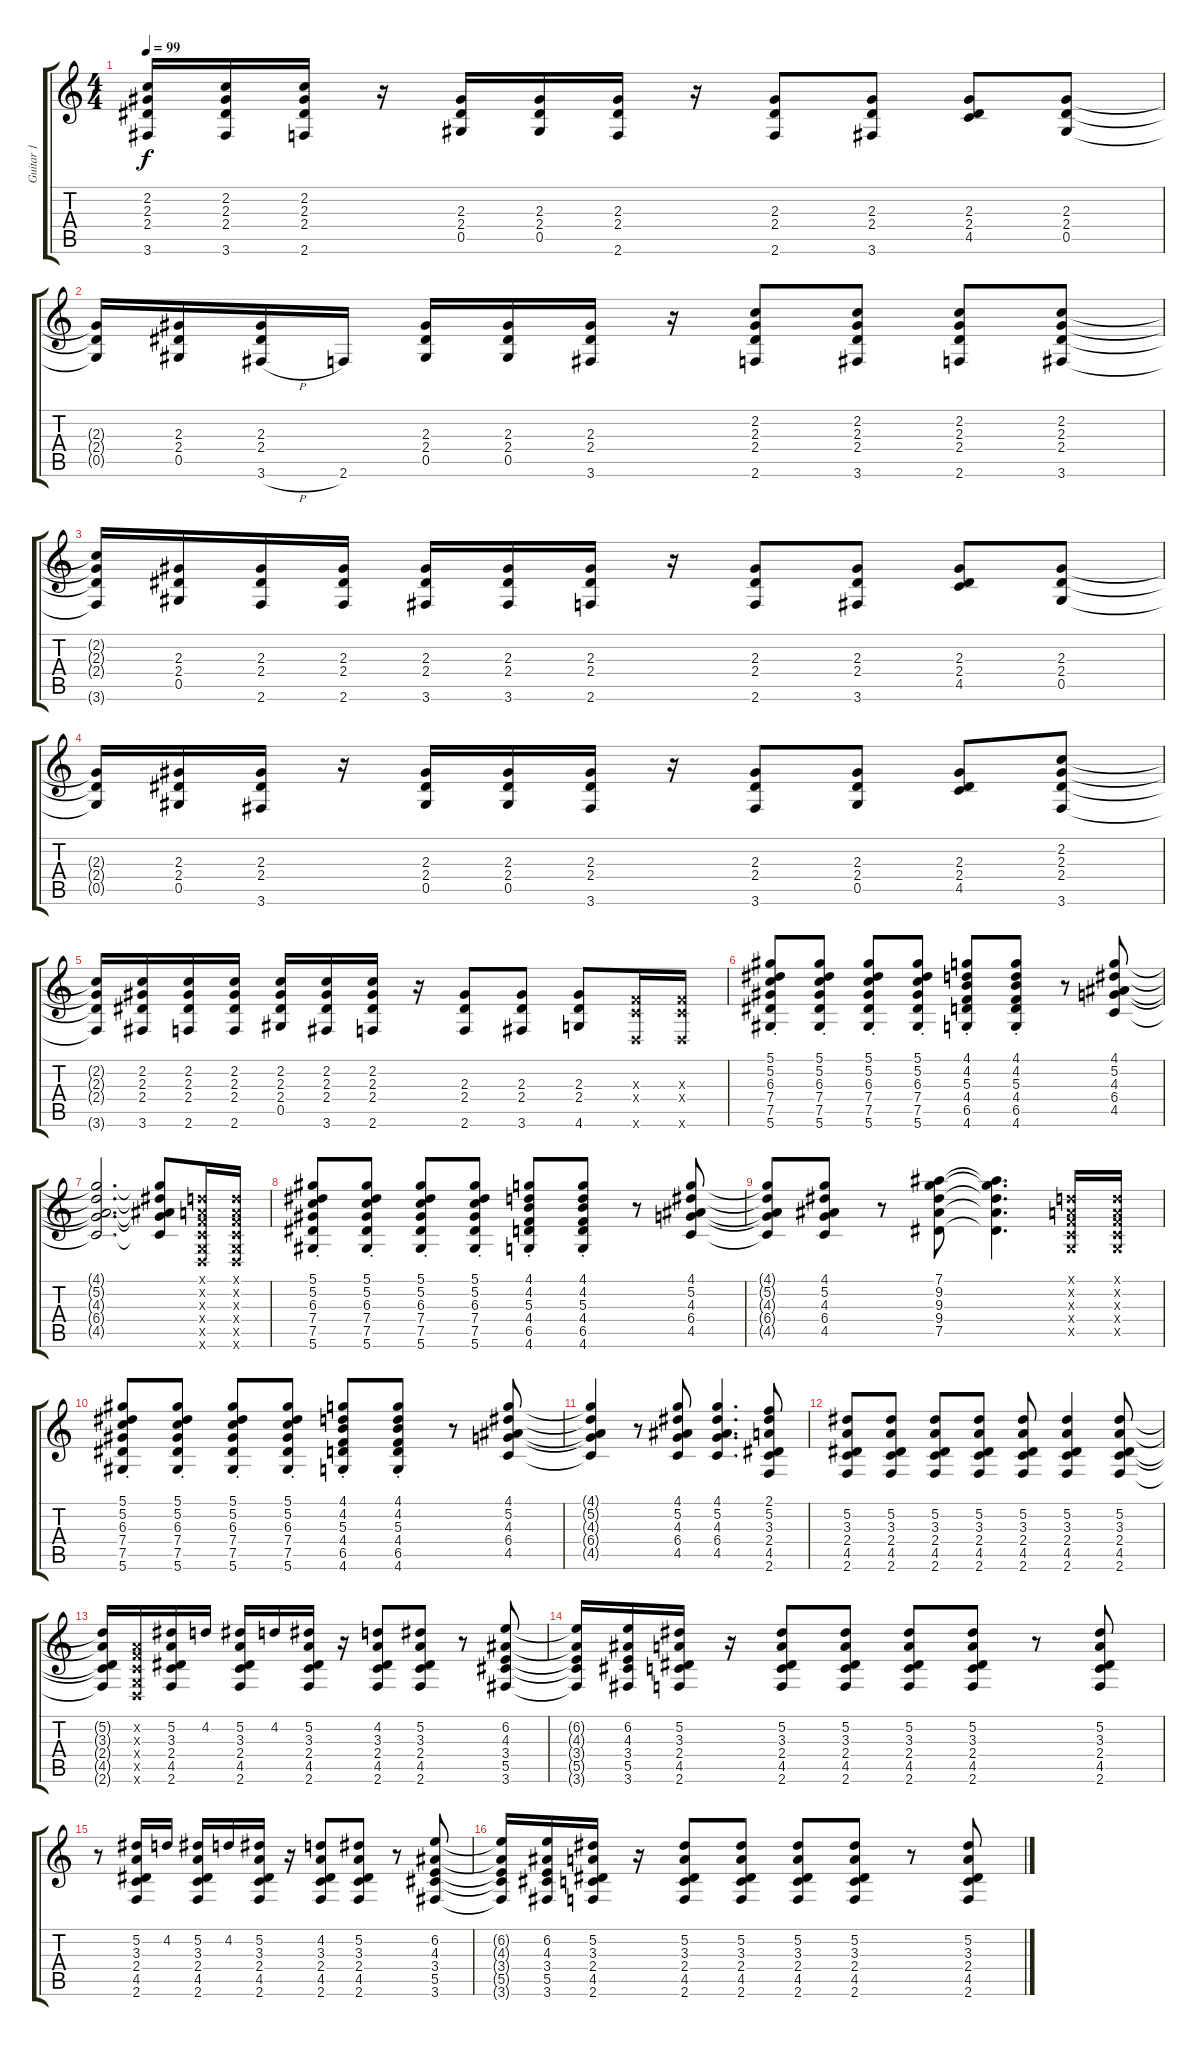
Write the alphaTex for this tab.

\track ("Guitar 1" "Guitar 1") {instrument overdrivenguitar}
\staff {score tabs}
\tuning (Eb4 Bb3 Gb3 Db3 Ab2 Eb2) {hide}
\ts (4 4)
\tempo 99
\clef g2
\ks c
(2.2{t} 2.3{t} 2.4{t} 3.6{t}).16{dy f} (2.2 2.3 2.4 3.6).16 (2.2 2.3 2.4 2.6).16 r.16 (2.3 2.4 0.5).16 (2.3 2.4 0.5).16 (2.3 2.4 2.6).16 r.16 (2.3 2.4 2.6).8 (2.3 2.4 3.6).8 (2.3 2.4 4.5).8 (2.3 2.4 0.5).8 |
(2.3{t} 2.4{t} 0.5{t}).16 (2.3 2.4 0.5).16 (2.3 2.4 3.6{h}).16 2.6.16 (2.3 2.4 0.5).16 (2.3 2.4 0.5).16 (2.3 2.4 3.6).16 r.16 (2.2 2.3 2.4 2.6).8 (2.2 2.3 2.4 3.6).8 (2.2 2.3 2.4 2.6).8 (2.2 2.3 2.4 3.6).8 |
(2.2{t} 2.3{t} 2.4{t} 3.6{t}).16 (2.3 2.4 0.5).16 (2.3 2.4 2.6).16 (2.3 2.4 2.6).16 (2.3 2.4 3.6).16 (2.3 2.4 3.6).16 (2.3 2.4 2.6).16 r.16 (2.3 2.4 2.6).8 (2.3 2.4 3.6).8 (2.3 2.4 4.5).8 (2.3 2.4 0.5).8 |
(2.3{t} 2.4{t} 0.5{t}).16 (2.3 2.4 0.5).16 (2.3 2.4 3.6).16 r.16 (2.3 2.4 0.5).16 (2.3 2.4 0.5).16 (2.3 2.4 3.6).16 r.16 (2.3 2.4 3.6).8 (2.3 2.4 0.5).8 (2.3 2.4 4.5).8 (2.2 2.3 2.4 3.6).8 |
(2.2{t} 2.3{t} 2.4{t} 3.6{t}).16 (2.2 2.3 2.4 3.6).16 (2.2 2.3 2.4 2.6).16 (2.2 2.3 2.4 2.6).16 (2.2 2.3 2.4 0.5).16 (2.2 2.3 2.4 3.6).16 (2.2 2.3 2.4 2.6).16 r.16 (2.3 2.4 2.6).8 (2.3 2.4 3.6).8 (2.3 2.4 4.6).8 (-1.3{x} -1.4{x} -1.6{x}).16 (-1.3{x} -1.4{x} -1.6{x}).16 |
(5.1{st} 5.2{st} 6.3{st} 7.4{st} 7.5{st} 5.6{st}).8 (5.1{st} 5.2{st} 6.3{st} 7.4{st} 7.5{st} 5.6{st}).8 (5.1{st} 5.2{st} 6.3{st} 7.4{st} 7.5{st} 5.6{st}).8 (5.1{st} 5.2{st} 6.3{st} 7.4{st} 7.5{st} 5.6{st}).8 (4.1{st} 4.2{st} 5.3{st} 4.4{st} 6.5{st} 4.6{st}).8 (4.1{st} 4.2{st} 5.3{st} 4.4{st} 6.5{st} 4.6{st}).8 r.8 (4.1 5.2 4.3 6.4 4.5).8 |
(4.1{t} 5.2{t} 4.3{t} 6.4{t} 4.5{t}).2{d} (4.1{t} 5.2{t} 4.3{t} 6.4{t} 4.5{t}).8 (-1.1{x} -1.2{x} -1.3{x} -1.4{x} -1.5{x} -1.6{x}).16 (-1.1{x} -1.2{x} -1.3{x} -1.4{x} -1.5{x} -1.6{x}).16 |
(5.1{st} 5.2{st} 6.3{st} 7.4{st} 7.5{st} 5.6{st}).8 (5.1{st} 5.2{st} 6.3{st} 7.4{st} 7.5{st} 5.6{st}).8 (5.1{st} 5.2{st} 6.3{st} 7.4{st} 7.5{st} 5.6{st}).8 (5.1{st} 5.2{st} 6.3{st} 7.4{st} 7.5{st} 5.6{st}).8 (4.1{st} 4.2{st} 5.3{st} 4.4{st} 6.5{st} 4.6{st}).8 (4.1{st} 4.2{st} 5.3{st} 4.4{st} 6.5{st} 4.6{st}).8 r.8 (4.1 5.2 4.3 6.4 4.5).8 |
(4.1{t} 5.2{t} 4.3{t} 6.4{t} 4.5{t}).8 (4.1 5.2 4.3 6.4 4.5).8 r.8 (7.1 9.2 9.3 9.4 7.5).8 (7.1{t} 9.2{t} 9.3{t} 9.4{t} 7.5{t}).4{d} (-1.1{x} -1.2{x} -1.3{x} -1.4{x} -1.5{x}).16 (-1.1{x} -1.2{x} -1.3{x} -1.4{x} -1.5{x}).16 |
(5.1{st} 5.2{st} 6.3{st} 7.4{st} 7.5{st} 5.6{st}).8 (5.1{st} 5.2{st} 6.3{st} 7.4{st} 7.5{st} 5.6{st}).8 (5.1{st} 5.2{st} 6.3{st} 7.4{st} 7.5{st} 5.6{st}).8 (5.1{st} 5.2{st} 6.3{st} 7.4{st} 7.5{st} 5.6{st}).8 (4.1{st} 4.2{st} 5.3{st} 4.4{st} 6.5{st} 4.6{st}).8 (4.1{st} 4.2{st} 5.3{st} 4.4{st} 6.5{st} 4.6{st}).8 r.8 (4.1 5.2 4.3 6.4 4.5).8 |
(4.1{t} 5.2{t} 4.3{t} 6.4{t} 4.5{t}).4 r.8 (4.1 5.2 4.3 6.4 4.5).8 (4.1 5.2 4.3 6.4 4.5).4{d} (2.1 5.2 3.3 2.4 4.5 2.6).8 |
(5.2 3.3 2.4 4.5 2.6).8 (5.2 3.3 2.4 4.5 2.6).8 (5.2 3.3 2.4 4.5 2.6).8 (5.2 3.3 2.4 4.5 2.6).8 (5.2 3.3 2.4 4.5 2.6).8 (5.2 3.3 2.4 4.5 2.6).4 (5.2 3.3 2.4 4.5 2.6).8 |
(5.2{t} 3.3{t} 2.4{t} 4.5{t} 2.6{t}).16 (-1.2{x} -1.3{x} -1.4{x} -1.5{x} -1.6{x}).16 (5.2 3.3 2.4 4.5 2.6).16 4.2.16 (5.2 3.3 2.4 4.5 2.6).16 4.2.16 (5.2 3.3 2.4 4.5 2.6).16 r.16 (4.2 3.3 2.4 4.5 2.6).8 (5.2 3.3 2.4 4.5 2.6).8 r.8 (6.2 4.3 3.4 5.5 3.6).8 |
(6.2{t} 4.3{t} 3.4{t} 5.5{t} 3.6{t}).16 (6.2 4.3 3.4 5.5 3.6).16 (5.2 3.3 2.4 4.5 2.6).16 r.16 (5.2 3.3 2.4 4.5 2.6).8 (5.2 3.3 2.4 4.5 2.6).8 (5.2 3.3 2.4 4.5 2.6).8 (5.2 3.3 2.4 4.5 2.6).8 r.8 (5.2 3.3 2.4 4.5 2.6).8 |
r.8 (5.2 3.3 2.4 4.5 2.6).16 4.2.16 (5.2 3.3 2.4 4.5 2.6).16 4.2.16 (5.2 3.3 2.4 4.5 2.6).16 r.16 (4.2 3.3 2.4 4.5 2.6).8 (5.2 3.3 2.4 4.5 2.6).8 r.8 (6.2 4.3 3.4 5.5 3.6).8 |
(6.2{t} 4.3{t} 3.4{t} 5.5{t} 3.6{t}).16 (6.2 4.3 3.4 5.5 3.6).16 (5.2 3.3 2.4 4.5 2.6).16 r.16 (5.2 3.3 2.4 4.5 2.6).8 (5.2 3.3 2.4 4.5 2.6).8 (5.2 3.3 2.4 4.5 2.6).8 (5.2 3.3 2.4 4.5 2.6).8 r.8 (5.2 3.3 2.4 4.5 2.6).8
